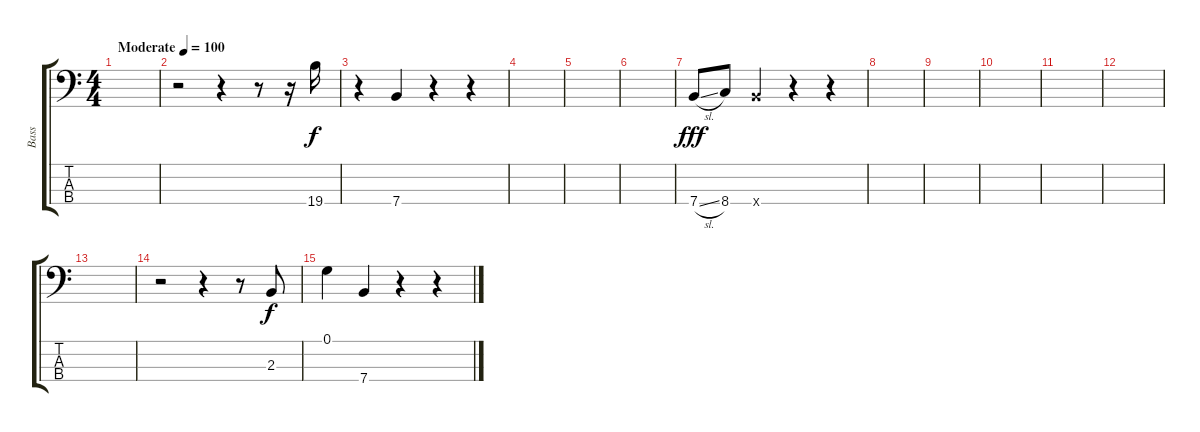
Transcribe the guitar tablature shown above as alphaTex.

\track ("Bass" "Bass") {instrument electricbassfinger}
\staff {score tabs}
\tuning (G2 D2 A1 E1) {hide}
\ts (4 4)
\tempo (100 "Moderate")
\clef f4
\ks c
|
r.2 r.4 r.8 r.16 19.4.16 |
r.4 7.4.4 r.4 r.4 |
|
|
|
7.4{sl}.8{dy fff} 8.4.8 7.4{x}.4 r.4 r.4 |
|
|
|
|
|
|
r.2 r.4 r.8 2.3.8{dy f} |
0.1.4 7.4.4 r.4 r.4
